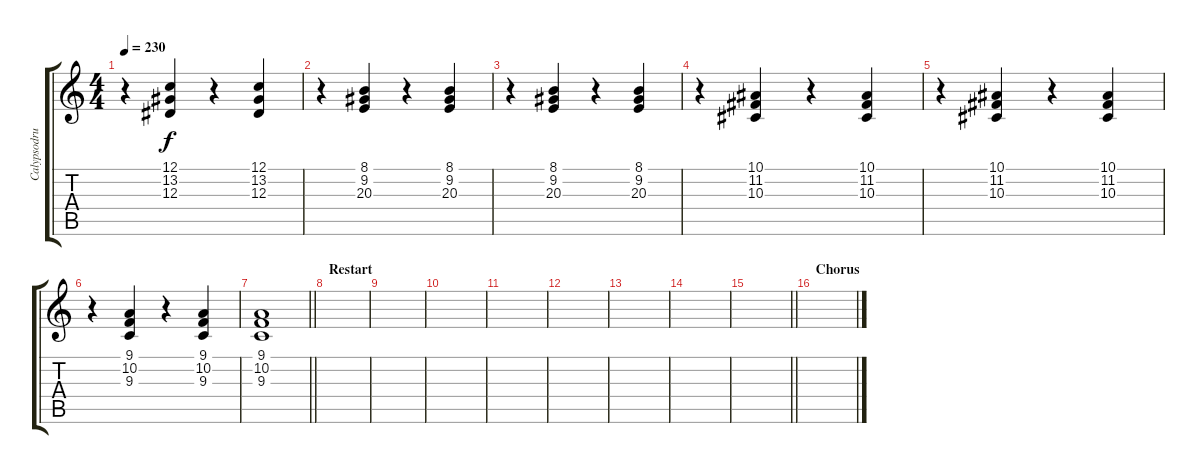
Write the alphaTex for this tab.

\track ("Calypsodrum" "Calypsodru") {instrument steeldrums}
\staff {score tabs}
\tuning (C4 G3 Eb3 Bb2 F2 C2) {hide}
\ts (4 4)
\tempo 230
\clef g2
\ks c
r.4{dy f} (12.1 13.2 12.3).4 r.4 (12.1 13.2 12.3).4 |
r.4 (8.1 9.2 20.3).4 r.4 (8.1 9.2 20.3).4 |
r.4 (8.1 9.2 20.3).4 r.4 (8.1 9.2 20.3).4 |
r.4 (10.1 11.2 10.3).4 r.4 (10.1 11.2 10.3).4 |
r.4 (10.1 11.2 10.3).4 r.4 (10.1 11.2 10.3).4 |
r.4 (9.1 10.2 9.3).4 r.4 (9.1 10.2 9.3).4 |
\barLineRight lightlight
(9.1 10.2 9.3).1 |
\section ("" "Restart")
|
|
|
|
|
|
|
\barLineRight lightlight
|
\section ("" "Chorus")
